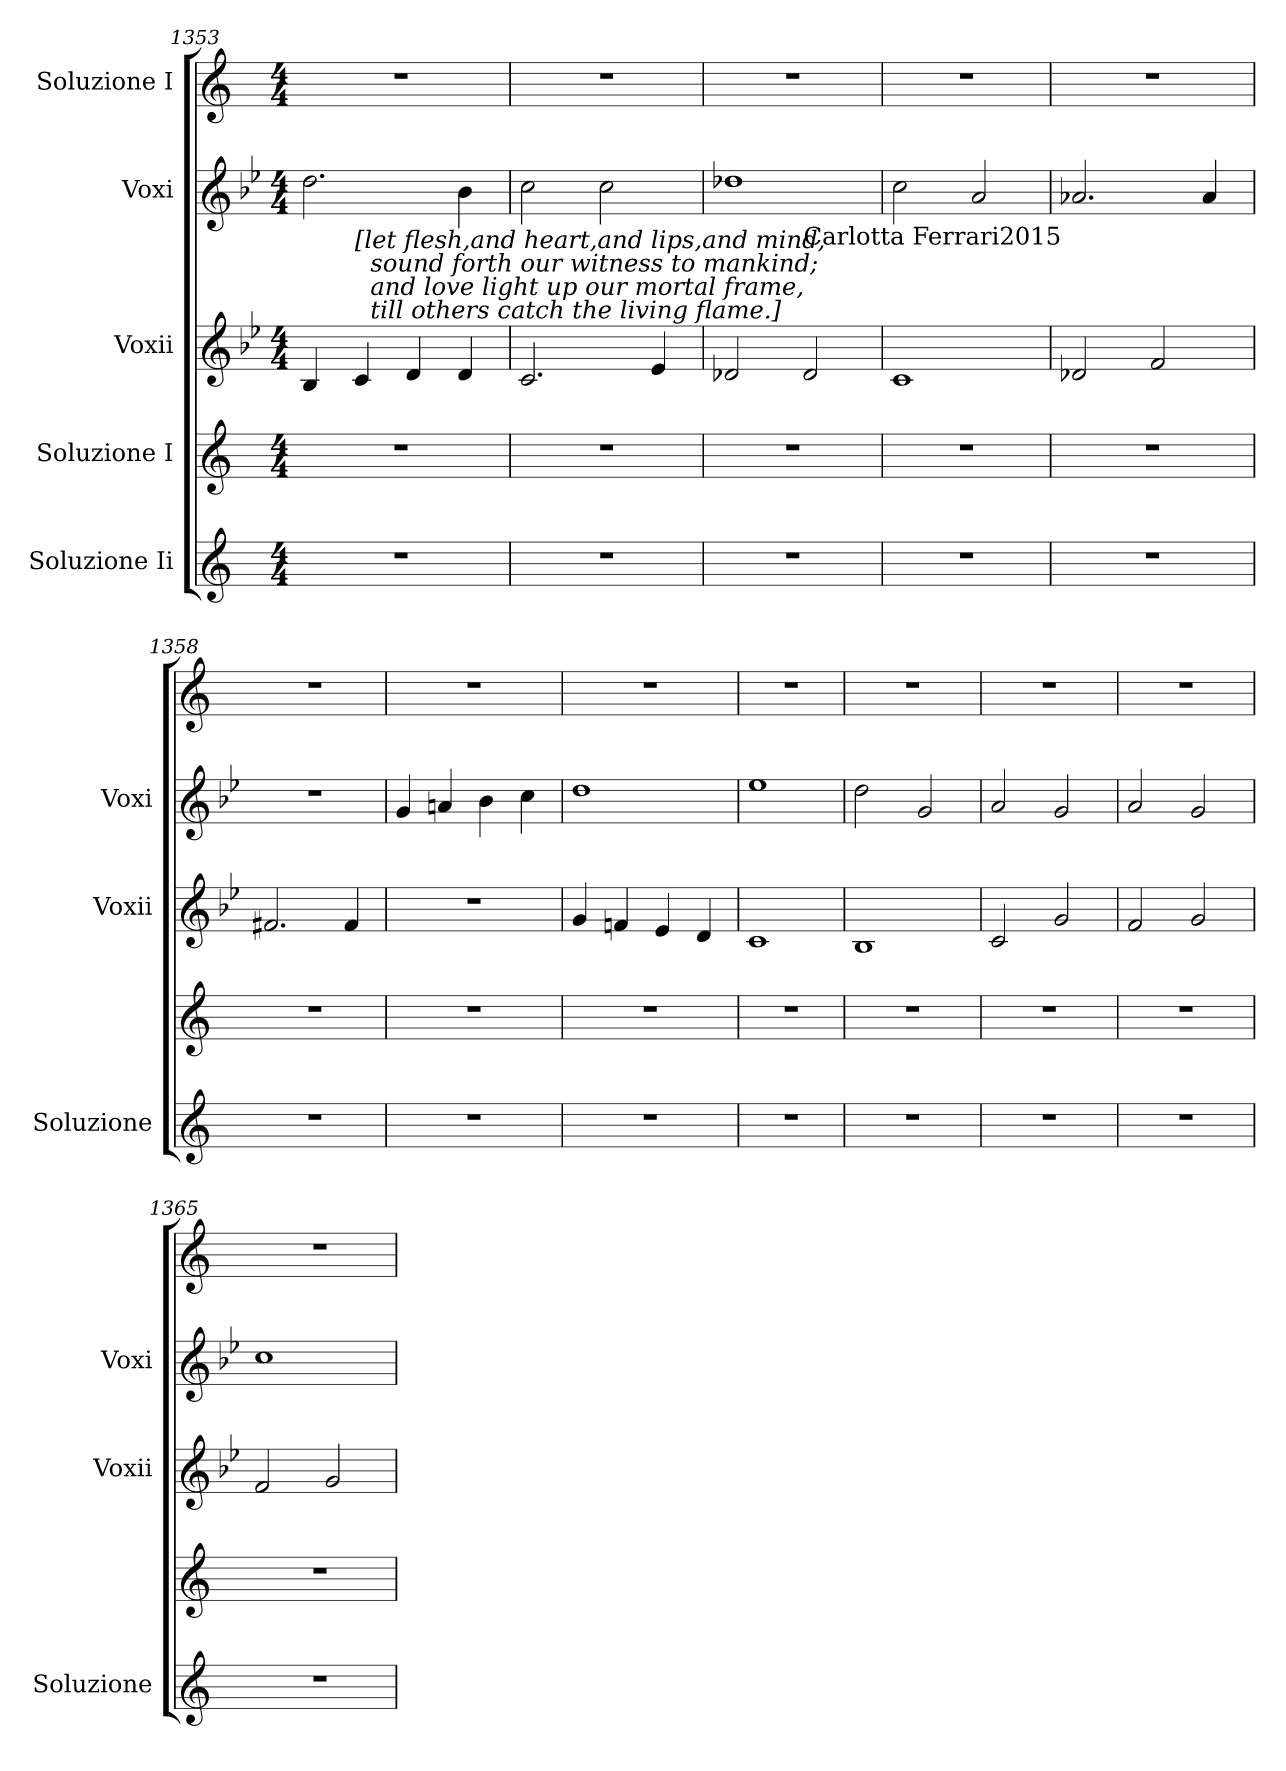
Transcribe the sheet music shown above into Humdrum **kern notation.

**kern	**kern	**kern	**kern	**kern
*part5	*part4	*part3	*part2	*part1
*staff5	*staff4	*staff3	*staff2	*staff1
*I"Soluzione Ii	*I"Soluzione I	*I"Voxii	*I"Voxi	*I"Soluzione I
*I'Soluzione	*	*I'Voxii	*I'Voxi	*
*clefG2	*clefG2	*clefG2	*clefG2	*clefG2
*k[]	*k[]	*k[b-e-]	*k[b-e-]	*k[]
*C:	*C:	*B-:	*B-:	*C:
*M4/4	*M4/4	*M4/4	*M4/4	*M4/4
=1353	=1353	=1353	=1353	=1353
1r	1r	4B-i/	2.dd\	1r
!	!	!LO:TX:a:t=[let flesh,and heart,and lips,and mind,\n   sound forth our witness to mankind;\n    and love light up our mortal frame,\n     till others catch the living flame.]	!	!
.	.	4c/	.	.
.	.	4d/	.	.
.	.	4d/	4b-\	.
=1354	=1354	=1354	=1354	=1354
1r	1r	2.c/	2cc\	1r
.	.	.	2cc\	.
.	.	4e-/	.	.
=1355	=1355	=1355	=1355	=1355
*	*	*	*^	*
1r	1r	2d-X/	1dd-X	2ryy	1r
!	!	!	!	!LO:TX:b:t=Carlotta Ferrari2015	!
.	.	2d-/	.	2ryy	.
*	*	*	*v	*v	*
=1356	=1356	=1356	=1356	=1356
1r	1r	1c	2cc\	1r
.	.	.	2a/	.
!!LO:LB:g=z
=1357	=1357	=1357	=1357	=1357
1r	1r	2d-X/	2.a-X/	1r
.	.	2f/	.	.
.	.	.	4a-/	.
=1358	=1358	=1358	=1358	=1358
1r	1r	2.f#X/	1r	1r
.	.	4f#/	.	.
=1359	=1359	=1359	=1359	=1359
1r	1r	1r	4g/	1r
.	.	.	4an/	.
.	.	.	4b-\	.
.	.	.	4cc\	.
=1360	=1360	=1360	=1360	=1360
1r	1r	4g/	1dd	1r
.	.	4fn/	.	.
.	.	4e-/	.	.
.	.	4d/	.	.
=1361	=1361	=1361	=1361	=1361
1r	1r	1c	1ee-	1r
=1362	=1362	=1362	=1362	=1362
1r	1r	1B-	2dd\	1r
.	.	.	2g/	.
=1363	=1363	=1363	=1363	=1363
1r	1r	2c/	2a/	1r
.	.	2g/	2g/	.
!!LO:LB:g=z
=1364	=1364	=1364	=1364	=1364
1r	1r	2f/	2a/	1r
.	.	2g/	2g/	.
=1365	=1365	=1365	=1365	=1365
1r	1r	2f/	1cc	1r
.	.	2g/	.	.
=	=	=	=	=
*-	*-	*-	*-	*-
